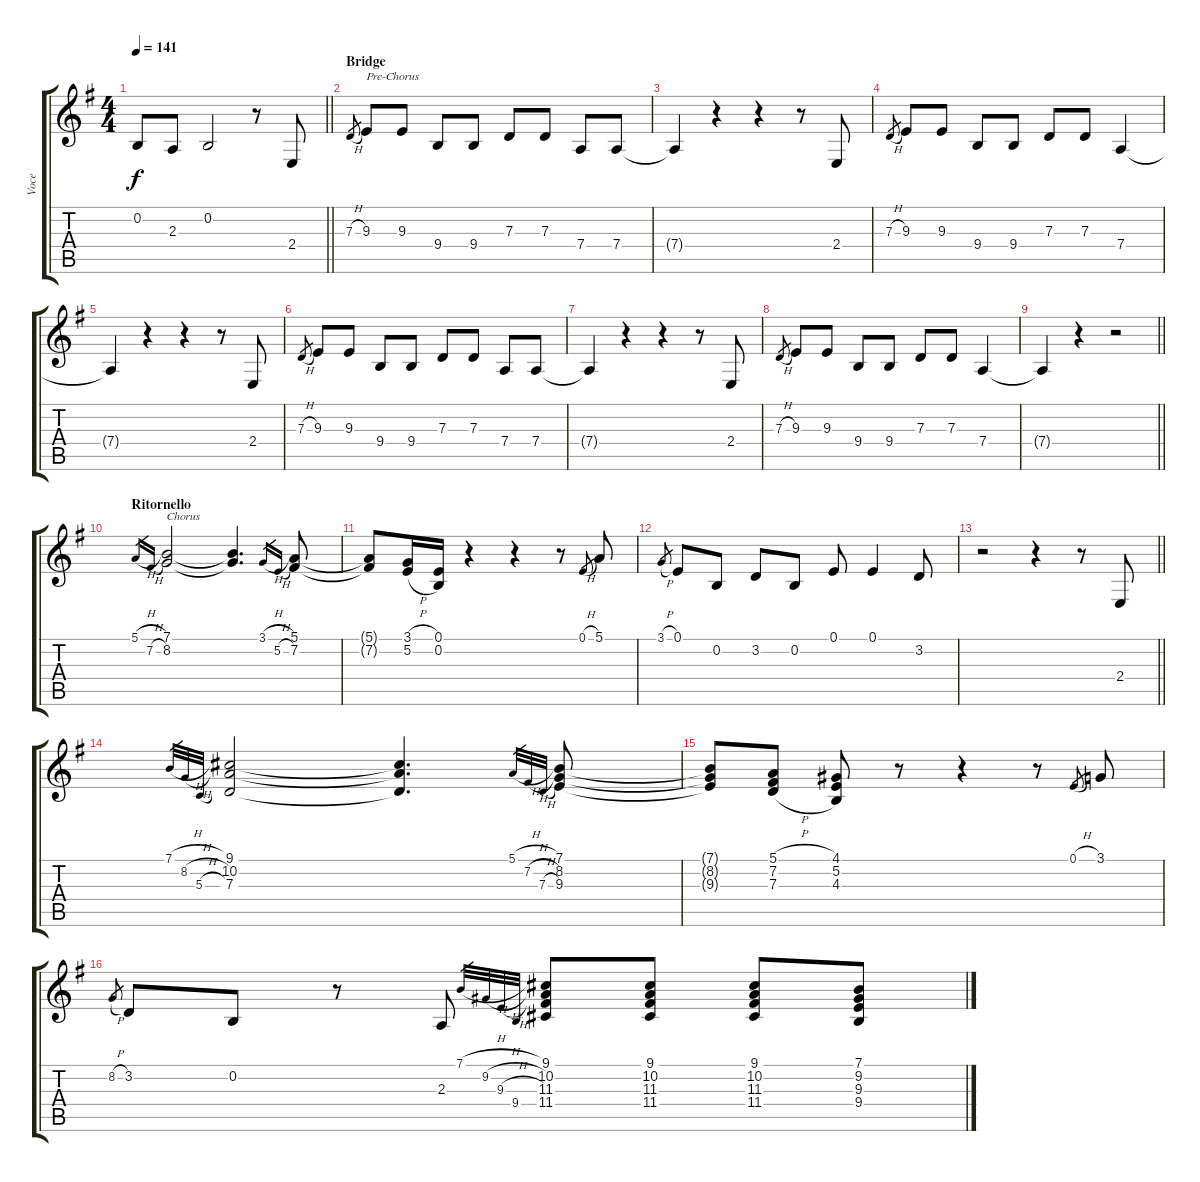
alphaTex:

\track ("Voce" "Voce") {instrument lead3calliope}
\staff {score tabs}
\tuning (E4 B3 G3 D3 A2 E2) {hide}
\ts (4 4)
\tempo 141
\clef g2
\barLineRight lightlight
\ks eminor
0.2.8{dy f} 2.3.8 0.2.2 r.8 2.4.8 |
\section ("" "Bridge")
7.3{h}.8{gr} 9.3.8{txt "Pre-Chorus"} 9.3.8 9.4.8 9.4.8 7.3.8 7.3.8 7.4.8 7.4.8 |
7.4{t}.4 r.4 r.4 r.8 2.4.8 |
7.3{h}.8{gr} 9.3.8 9.3.8 9.4.8 9.4.8 7.3.8 7.3.8 7.4.4 |
7.4{t}.4 r.4 r.4 r.8 2.4.8 |
7.3{h}.8{gr} 9.3.8 9.3.8 9.4.8 9.4.8 7.3.8 7.3.8 7.4.8 7.4.8 |
7.4{t}.4 r.4 r.4 r.8 2.4.8 |
7.3{h}.8{gr} 9.3.8 9.3.8 9.4.8 9.4.8 7.3.8 7.3.8 7.4.4 |
\barLineRight lightlight
7.4{t}.4 r.4 r.2 |
\section ("" "Ritornello")
5.1{h}.16{gr} 7.2{h}.16{gr} (7.1 8.2).2{txt "Chorus"} (7.1{t} 8.2{t}).4{d} 3.1{h}.16{gr} 5.2{h}.16{gr} (5.1 7.2).8 |
(5.1{t} 7.2{t}).8 (3.1{h} 5.2{h}).16 (0.1 0.2).16 r.4 r.4 r.8 0.1{h}.8{gr} 5.1.8 |
3.1{h}.8{gr} 0.1.8 0.2.8 3.2.8 0.2.8 0.1.8 0.1.4 3.2.8 |
\barLineRight lightlight
r.2 r.4 r.8 2.4.8 |
7.1{h}.32{gr} 8.2{h}.32{gr} 5.3{h}.32{gr} (9.1 10.2 7.3).2 (9.1{t} 10.2{t} 7.3{t}).4{d} 5.1{h}.32{gr} 7.2{h}.32{gr} 7.3{h}.32{gr} (7.1 8.2 9.3).8 |
(7.1{t} 8.2{t} 9.3{t}).8 (5.1{h} 7.2{h} 7.3{h}).8 (4.1 5.2 4.3).8 r.8 r.4 r.8 0.1{h}.8{gr} 3.1.8 |
8.2{h}.8{gr} 3.2.8 0.2.8 r.8 2.3.8 7.1{h}.32{gr} 9.2{h}.32{gr} 9.3{h}.32{gr} 9.4.32{gr} (9.1 10.2 11.3 11.4).8 (9.1 10.2 11.3 11.4).8 (9.1 10.2 11.3 11.4).8 (7.1 9.2 9.3 9.4).8
